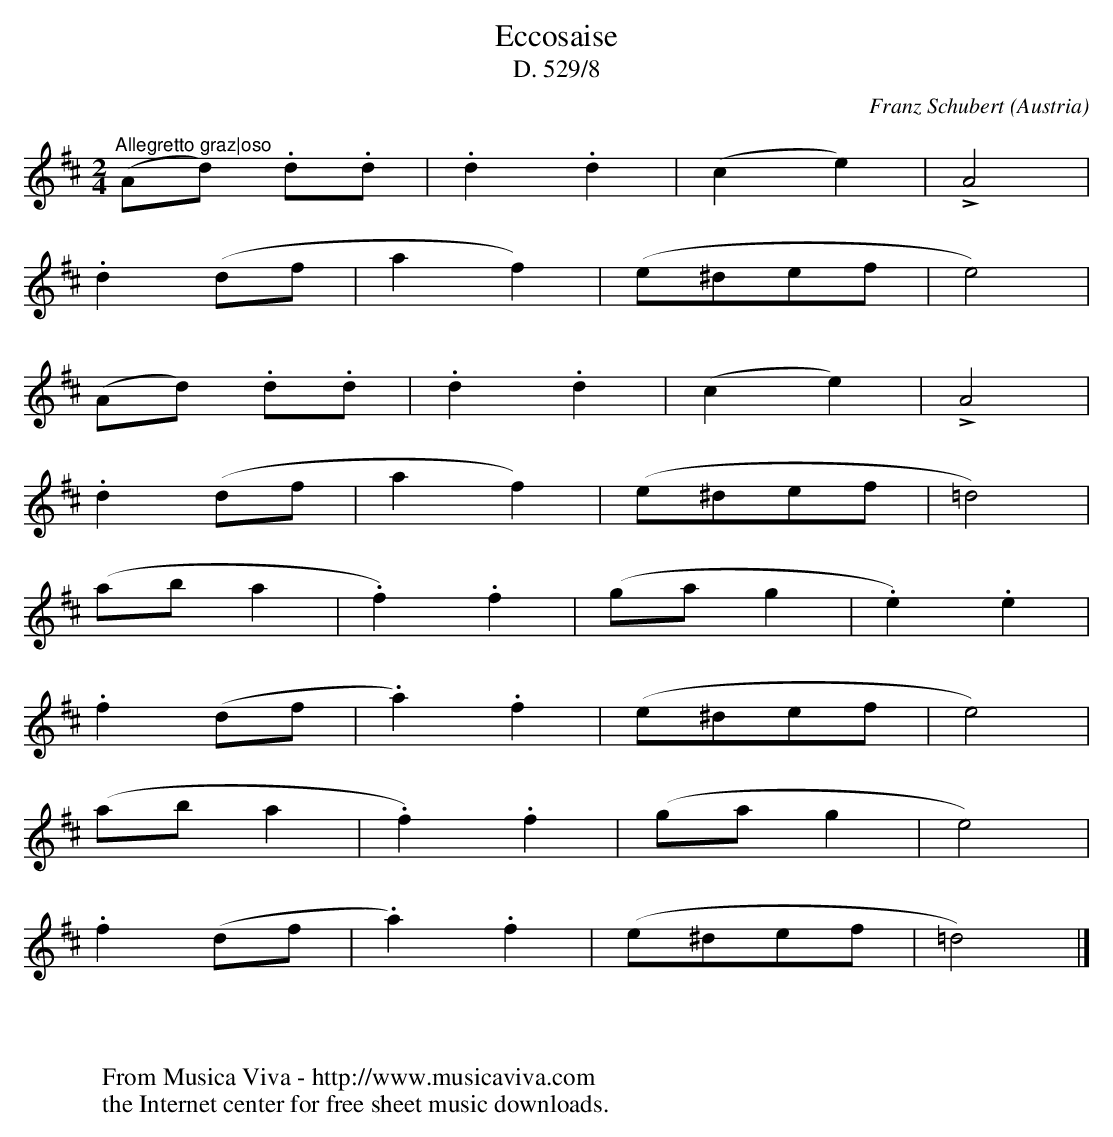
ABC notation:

X:1
T:Eccosaise
T:D. 529/8
C:Franz Schubert
O:Austria
M:2/4
L:1/8
K:D
("^Allegretto graz|oso"Ad) .d.d|.d2.d2|(c2e2)|LA4|
.d2(df|a2f2)|(e^def|e4)|
(Ad) .d.d|.d2.d2|(c2e2)|LA4|
.d2(df|a2f2)|(e^def|=d4)|
(aba2|.f2).f2|(gag2|.e2).e2|
.f2(df|.a2).f2|(e^def|e4)|
(aba2|.f2).f2|(gag2|e4)|
.f2(df|.a2).f2|(e^def|=d4)|]
W:
W:
W:  From Musica Viva - http://www.musicaviva.com
W:  the Internet center for free sheet music downloads.
